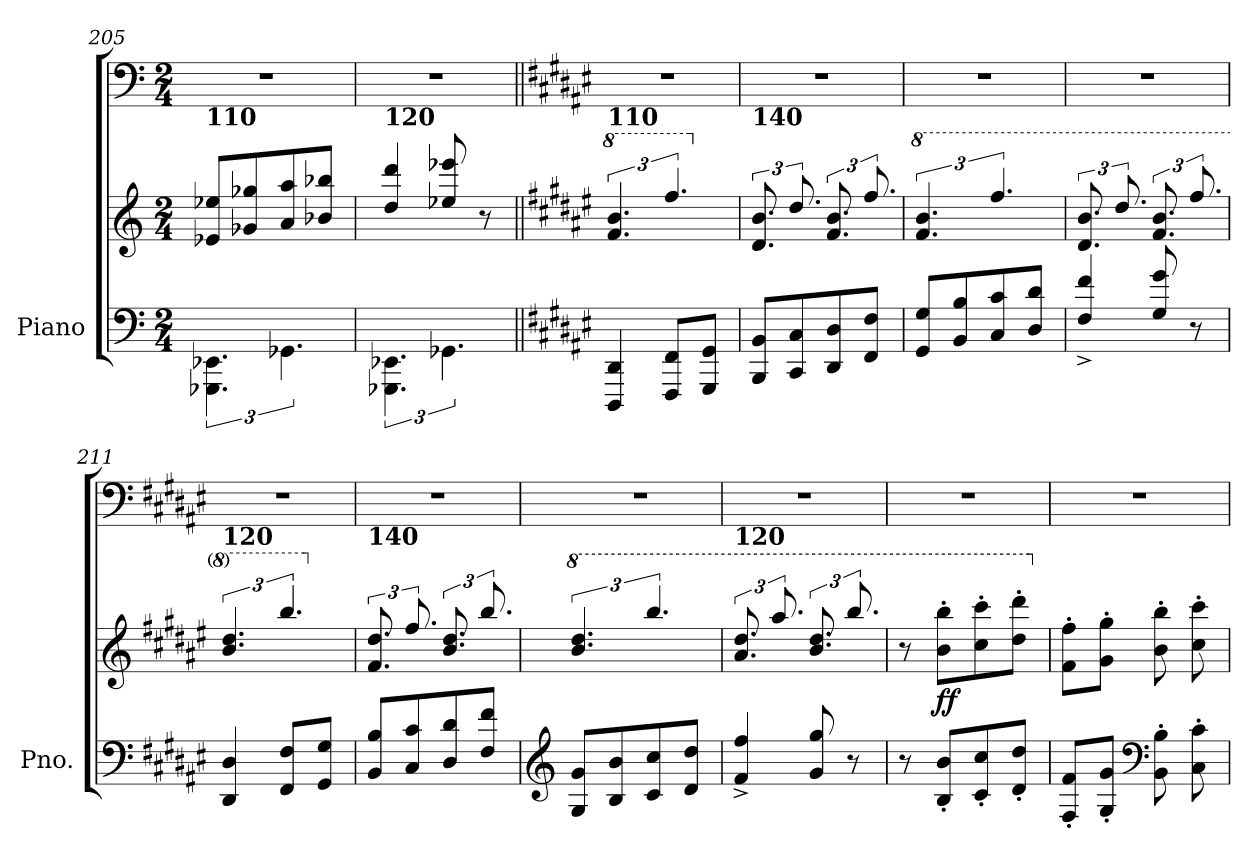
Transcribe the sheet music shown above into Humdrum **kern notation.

**kern	**kern	**kern	**dynam
*part1	*part1	*part1	*part1
*staff3	*staff2	*staff1	*staff1/2/3
*I"Piano	*	*	*
*I'Pno.	*	*	*
*clefF4	*clefG2	*clefF4	*
*k[]	*k[]	*k[]	*
*M2/4	*M2/4	*M2/4	*
=205	=205	=205	=205
!	!	!LO:TX:b:B:t=110	!
6.GGG-X\ 6.EE-X\	8e-X/ 8ee-X/L	2r	.
.	8g-X/ 8gg-X/	.	.
6.GG-X\	8a/ 8aa/	.	.
.	8b-X/ 8bb-X/J	.	.
=206	=206	=206	=206
!	!	!LO:TX:b:B:t=120	!
6.GGG-X\ 6.EE-X\	4dd/ 4ddd/	2r	.
6.GG-X\	8ee-X/ 8eee-X/	.	.
.	8r	.	.
!!LO:LB:g=z
=207||	=207||	=207||	=207||
*k[f#c#g#d#a#e#]	*k[f#c#g#d#a#e#]	*k[f#c#g#d#a#e#]	*
*	*8va	*	*
!	!	!LO:TX:b:B:t=110	!
4DDD#/ 4DD#/	6.ff#/ 6.bb/	2r	.
8FFF#/ 8FF#/L	6.fff#/	.	.
8GGG#/ 8GG#/J	.	.	.
=208	=208	=208	=208
*	*X8va	*	*
!	!	!LO:TX:b:B:t=140	!
8BBB/ 8BB/L	12.d#/ 12.b/	2r	.
8CC#/ 8C#/	12.dd#/	.	.
8DD#/ 8D#/	12.f#/ 12.b/	.	.
8FF#/ 8F#/J	12.ff#/	.	.
=209	=209	=209	=209
*	*8va	*	*
8GG#/ 8G#/L	6.ff#/ 6.bb/	2r	.
8BB/ 8B/	.	.	.
8C#/ 8c#/	6.fff#/	.	.
8D#/ 8d#/J	.	.	.
=210	=210	=210	=210
4F#/^ 4f#/^	12.dd#/ 12.bb/	2r	.
.	12.ddd#/	.	.
8G#/ 8g#/	12.ff#/ 12.bb/	.	.
8r	12.fff#/	.	.
=211	=211	=211	=211
!	!	!LO:TX:b:B:t=120	!
4DD#/ 4D#/	6.bb/ 6.ddd#/	2r	.
8FF#/ 8F#/L	6.bbb/	.	.
8GG#/ 8G#/J	.	.	.
=212	=212	=212	=212
*	*X8va	*	*
!	!	!LO:TX:b:B:t=140	!
8BB/ 8B/L	12.f#/ 12.dd#/	2r	.
8C#/ 8c#/	12.ff#/	.	.
8D#/ 8d#/	12.b/ 12.dd#/	.	.
8F#/ 8f#/J	12.bb/	.	.
=213	=213	=213	=213
*clefG2	*	*	*
*	*8va	*	*
8G#/ 8g#/L	6.bb/ 6.ddd#/	2r	.
8B/ 8b/	.	.	.
8c#/ 8cc#/	6.bbb/	.	.
8d#/ 8dd#/J	.	.	.
=214	=214	=214	=214
!	!	!LO:TX:b:B:t=120	!
4f#/^ 4ff#/^	12.aa#/ 12.ddd#/	2r	.
.	12.aaa#/	.	.
8g#/ 8gg#/	12.bb/ 12.ddd#/	.	.
8r	12.bbb/	.	.
!!LO:PB:g=z
=215	=215	=215	=215
8r	8r	2r	.
!	!	!	!LO:DY:b=2
8B/' 8b/'L	8bb\' 8bbb\'L	.	ff
8c#/' 8cc#/'	8ccc#\' 8cccc#\'	.	.
8d#/' 8dd#/'J	8ddd#\' 8dddd#\'J	.	.
=216	=216	=216	=216
*	*X8va	*	*
8F#/' 8f#/'L	8f#\' 8ff#\'L	2r	.
8G#/' 8g#/'J	8g#\' 8gg#\'J	.	.
*clefF4	*	*	*
8BB\' 8B\'L	8b\' 8bb\'L	.	.
8C#\' 8c#\'	8cc#\' 8ccc#\'	.	.
=	=	=	=
*-	*-	*-	*-
